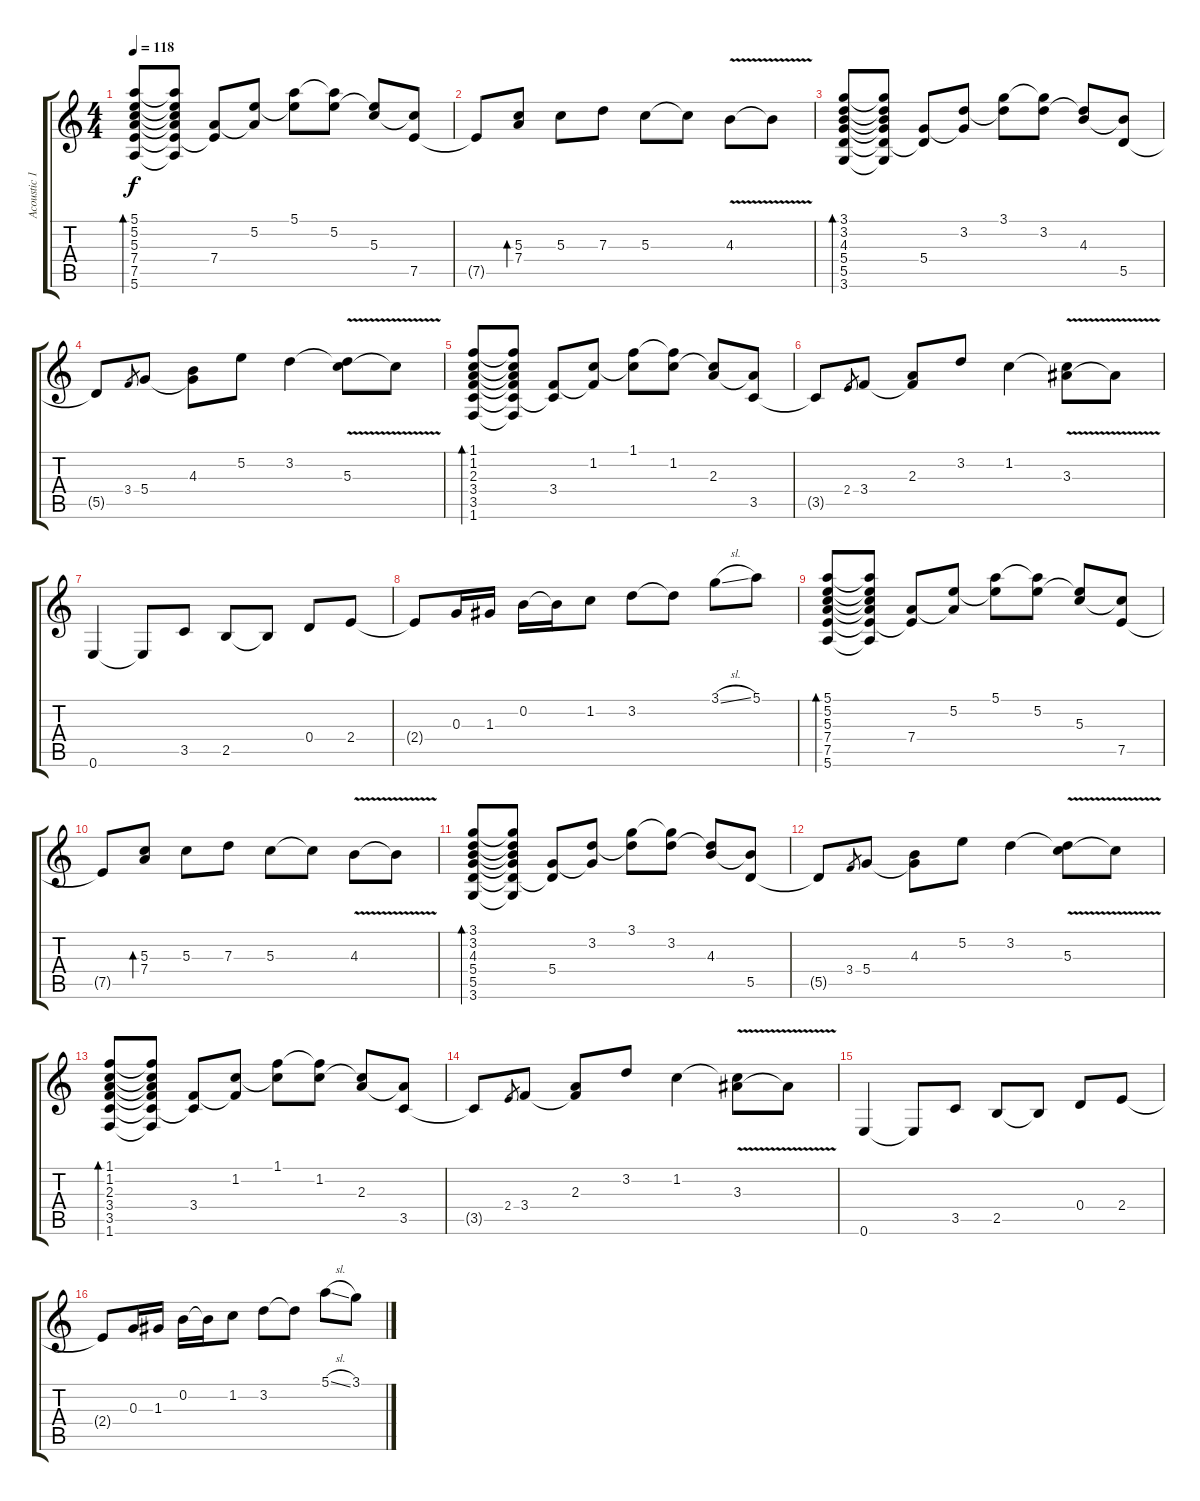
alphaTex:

\track ("Acoustic 1" "Acoustic 1") {instrument acousticguitarsteel}
\staff {score tabs}
\tuning (E4 B3 G3 D3 A2 E2) {hide}
\ts (4 4)
\tempo 118
\clef g2
\ks c
(5.1 5.2 5.3 7.4 7.5 5.6).8{bd 240 dy f} (5.1{t} 5.2{t} 5.3{t} 7.4{t} 7.5{t} 5.6{t}).8 (7.4 7.5{t}).8 (5.2 7.4{t}).8 (5.1 5.2{t}).8 (5.1{t} 5.2).8 (5.2{t} 5.3).8 (5.3{t} 7.5).8 |
7.5{t}.8 (5.3 7.4).8{bd 240} 5.3.8 7.3.8 5.3.8 5.3{t}.8 4.3{v}.8 4.3{t}.8 |
(3.1 3.2 4.3 5.4 5.5 3.6).8{bd 240} (3.1{t} 3.2{t} 4.3{t} 5.4{t} 5.5{t} 3.6{t}).8 (5.4 5.5{t}).8 (3.2 5.4{t}).8 (3.1 3.2{t}).8 (3.1{t} 3.2).8 (3.2{t} 4.3).8 (4.3{t} 5.5).8 |
5.5{t}.8 3.4.8{gr} 5.4.8 (4.3 5.4{t}).8 5.2.8 3.2.4 (3.2{t} 5.3{v}).8 5.3{t}.8 |
(1.1 1.2 2.3 3.4 3.5 1.6).8{bd 480} (1.1{t} 1.2{t} 2.3{t} 3.4{t} 3.5{t} 1.6{t}).8 (3.4 3.5{t}).8 (1.2 3.4{t}).8 (1.1 1.2{t}).8 (1.1{t} 1.2).8 (1.2{t} 2.3).8 (2.3{t} 3.5).8 |
3.5{t}.8 2.4.8{gr} 3.4.8 (2.3 3.4{t}).8 3.2.8 1.2.4 (1.2{t} 3.3{v}).8 3.3{t}.8 |
0.6.4 0.6{t}.8 3.5.8 2.5.8 2.5{t}.8 0.4.8 2.4.8 |
2.4{t}.8 0.3.16 1.3.16 0.2.16 0.2{t}.16 1.2.8 3.2.8 3.2{t}.8 3.1{sl}.8 5.1.8 |
(5.1 5.2 5.3 7.4 7.5 5.6).8{bd 240} (5.1{t} 5.2{t} 5.3{t} 7.4{t} 7.5{t} 5.6{t}).8 (7.4 7.5{t}).8 (5.2 7.4{t}).8 (5.1 5.2{t}).8 (5.1{t} 5.2).8 (5.2{t} 5.3).8 (5.3{t} 7.5).8 |
7.5{t}.8 (5.3 7.4).8{bd 240} 5.3.8 7.3.8 5.3.8 5.3{t}.8 4.3{v}.8 4.3{t}.8 |
(3.1 3.2 4.3 5.4 5.5 3.6).8{bd 240} (3.1{t} 3.2{t} 4.3{t} 5.4{t} 5.5{t} 3.6{t}).8 (5.4 5.5{t}).8 (3.2 5.4{t}).8 (3.1 3.2{t}).8 (3.1{t} 3.2).8 (3.2{t} 4.3).8 (4.3{t} 5.5).8 |
5.5{t}.8 3.4.8{gr} 5.4.8 (4.3 5.4{t}).8 5.2.8 3.2.4 (3.2{t} 5.3{v}).8 5.3{t}.8 |
(1.1 1.2 2.3 3.4 3.5 1.6).8{bd 480} (1.1{t} 1.2{t} 2.3{t} 3.4{t} 3.5{t} 1.6{t}).8 (3.4 3.5{t}).8 (1.2 3.4{t}).8 (1.1 1.2{t}).8 (1.1{t} 1.2).8 (1.2{t} 2.3).8 (2.3{t} 3.5).8 |
3.5{t}.8 2.4.8{gr} 3.4.8 (2.3 3.4{t}).8 3.2.8 1.2.4 (1.2{t} 3.3{v}).8 3.3{t}.8 |
0.6.4 0.6{t}.8 3.5.8 2.5.8 2.5{t}.8 0.4.8 2.4.8 |
2.4{t}.8 0.3.16 1.3.16 0.2.16 0.2{t}.16 1.2.8 3.2.8 3.2{t}.8 5.1{sl}.8 3.1.8
